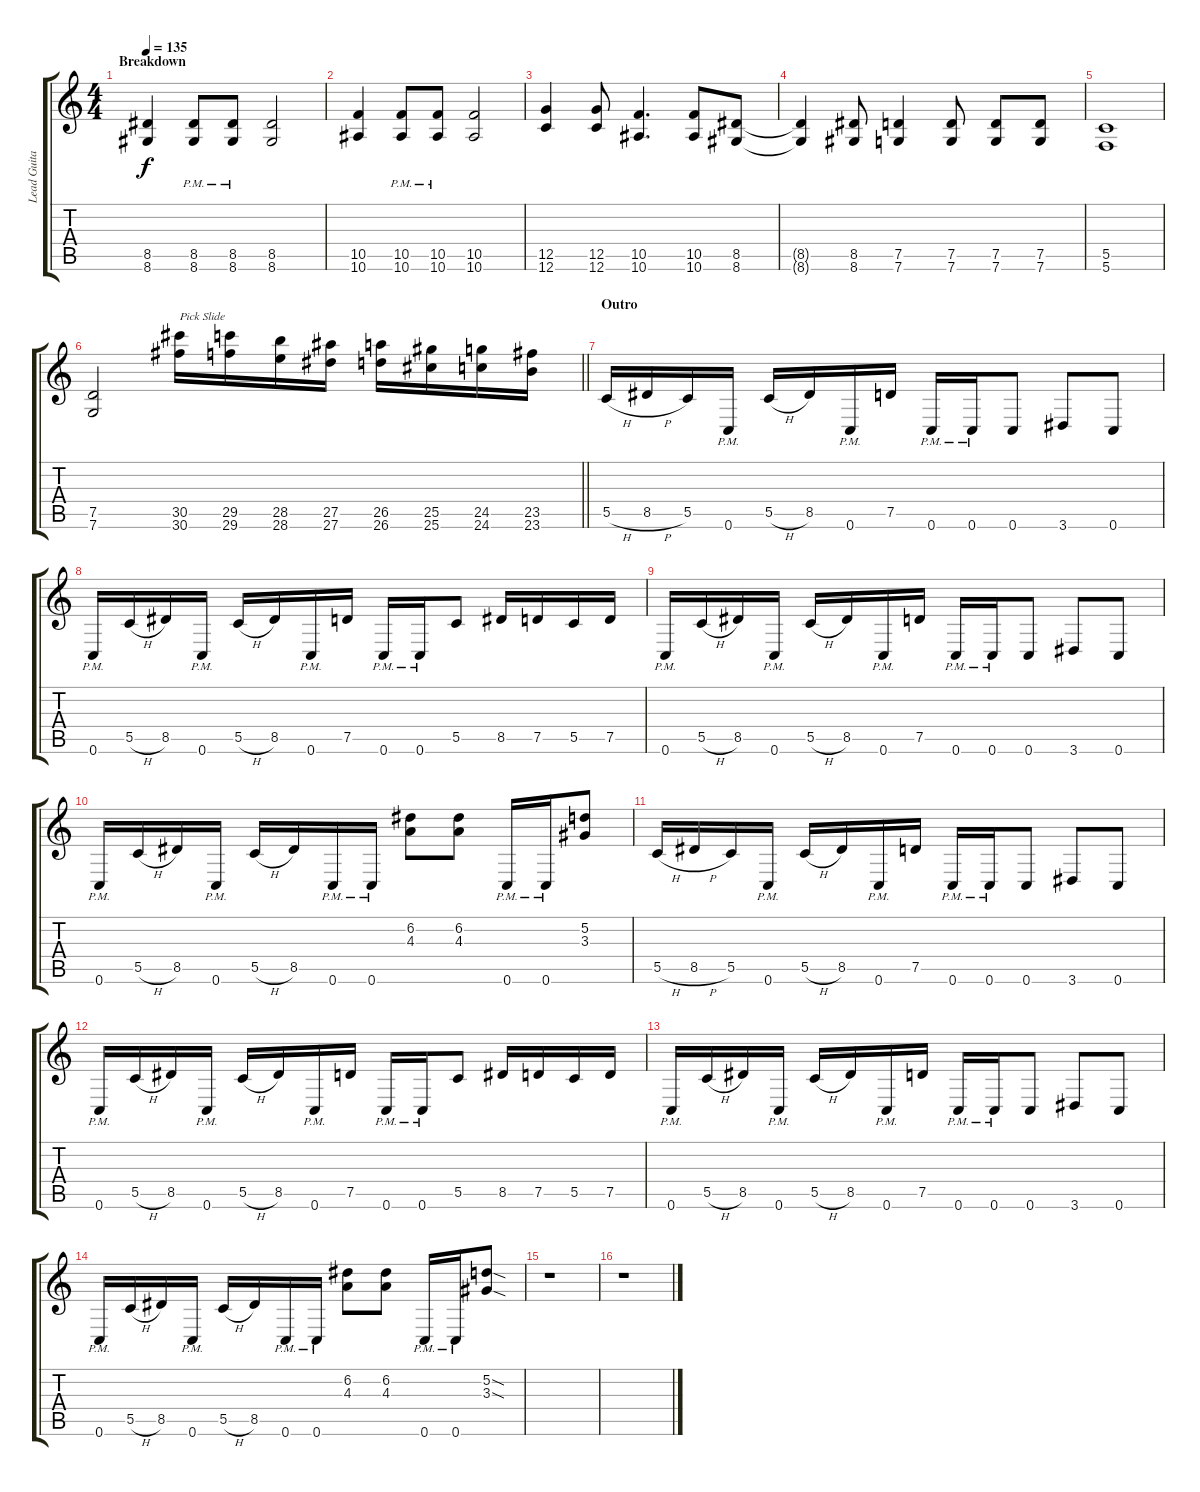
\track ("Lead Guitar" "Lead Guita") {instrument distortionguitar}
\staff {score tabs}
\tuning (D4 A3 F3 C3 G2 C2) {hide}
\ts (4 4)
\section ("" "Breakdown")
\tempo 135
\clef g2
\ks c
(8.5 8.6).4{dy f} (8.5{pm} 8.6{pm}).8 (8.5{pm} 8.6{pm}).8 (8.5 8.6).2 |
(10.5 10.6).4 (10.5{pm} 10.6{pm}).8 (10.5{pm} 10.6{pm}).8 (10.5 10.6).2 |
(12.5 12.6).4 (12.5 12.6).8 (10.5 10.6).4{d} (10.5 10.6).8 (8.5 8.6).8 |
(8.5{t} 8.6{t}).4 (8.5 8.6).8 (7.5 7.6).4 (7.5 7.6).8 (7.5 7.6).8 (7.5 7.6).8 |
(5.5 5.6).1 |
\barLineRight lightlight
(7.5 7.6).2 (30.5 30.6).16{txt "Pick Slide" instrument guitarfretnoise} (29.5 29.6).16 (28.5 28.6).16 (27.5 27.6).16 (26.5 26.6).16 (25.5 25.6).16 (24.5 24.6).16 (23.5 23.6).16 |
\section ("" "Outro")
5.5{h}.16{instrument distortionguitar} 8.5{h}.16 5.5.16 0.6{pm}.16 5.5{h}.16 8.5.16 0.6{pm}.16 7.5.16 0.6{pm}.16 0.6{pm}.16 0.6.8 3.6.8 0.6.8 |
0.6{pm}.16 5.5{h}.16 8.5.16 0.6{pm}.16 5.5{h}.16 8.5.16 0.6{pm}.16 7.5.16 0.6{pm}.16 0.6{pm}.16 5.5.8 8.5.16 7.5.16 5.5.16 7.5.16 |
0.6{pm}.16 5.5{h}.16 8.5.16 0.6{pm}.16 5.5{h}.16 8.5.16 0.6{pm}.16 7.5.16 0.6{pm}.16 0.6{pm}.16 0.6.8 3.6.8 0.6.8 |
0.6{pm}.16 5.5{h}.16 8.5.16 0.6{pm}.16 5.5{h}.16 8.5.16 0.6{pm}.16 0.6{pm}.16 (6.2 4.3).8 (6.2 4.3).8 0.6{pm}.16 0.6{pm}.16 (5.2 3.3).8 |
5.5{h}.16 8.5{h}.16 5.5.16 0.6{pm}.16 5.5{h}.16 8.5.16 0.6{pm}.16 7.5.16 0.6{pm}.16 0.6{pm}.16 0.6.8 3.6.8 0.6.8 |
0.6{pm}.16 5.5{h}.16 8.5.16 0.6{pm}.16 5.5{h}.16 8.5.16 0.6{pm}.16 7.5.16 0.6{pm}.16 0.6{pm}.16 5.5.8 8.5.16 7.5.16 5.5.16 7.5.16 |
0.6{pm}.16 5.5{h}.16 8.5.16 0.6{pm}.16 5.5{h}.16 8.5.16 0.6{pm}.16 7.5.16 0.6{pm}.16 0.6{pm}.16 0.6.8 3.6.8 0.6.8 |
0.6{pm}.16 5.5{h}.16 8.5.16 0.6{pm}.16 5.5{h}.16 8.5.16 0.6{pm}.16 0.6{pm}.16 (6.2 4.3).8 (6.2 4.3).8 0.6{pm}.16 0.6{pm}.16 (5.2{sod} 3.3{sod}).8 |
r.1 |
r.1
